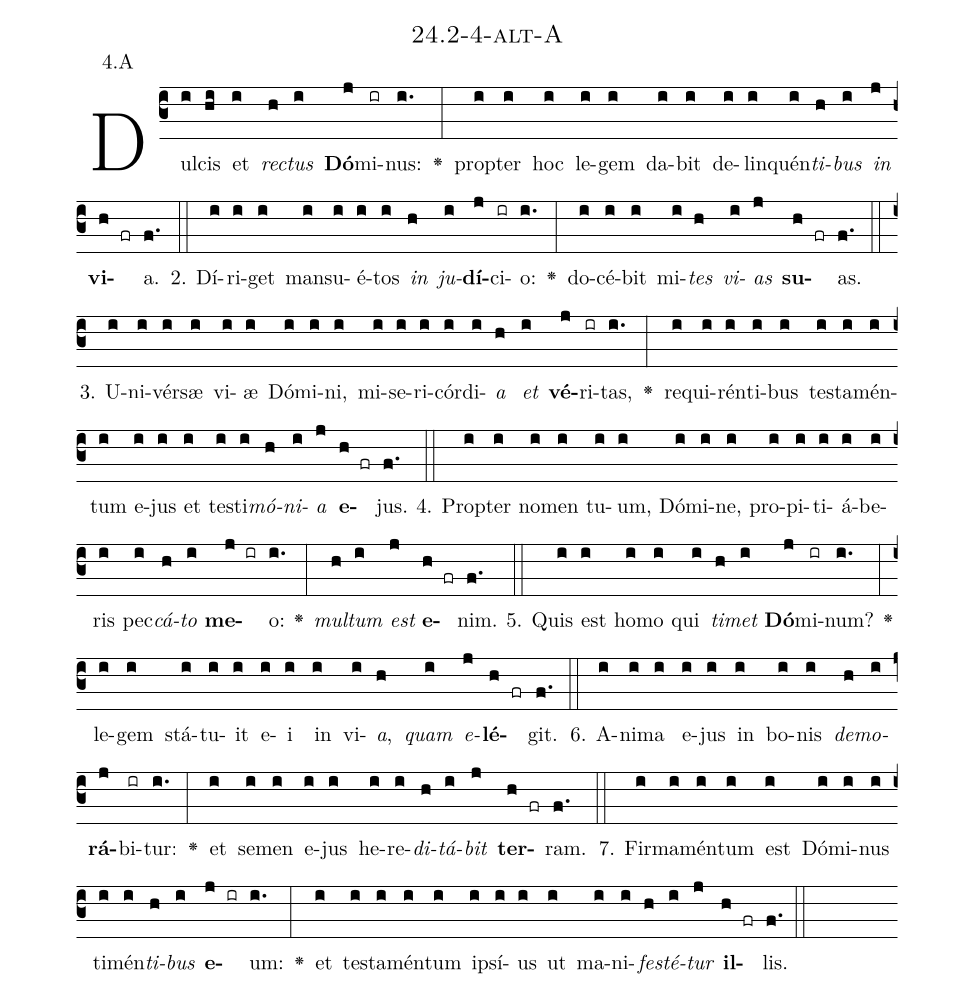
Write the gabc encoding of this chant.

name: 24.2-4-alt-A;
annotation: 4.A;
%%
(c3)Dul(i)cis(hi) et(i) <i>rec</i>(h)<i>tus</i>(i) <b>Dó</b>(j)mi(ir)nus:(i.) <v>\greheightstar</v>(:) prop(i)ter(i) hoc(i) le(i)gem(i) da(i)bit(i) de(i)lin(i)quén(i)<i>ti</i>(h)<i>bus</i>(i) <i>in</i>(j) <b>vi</b>(h fr)a.(f.) (::)
2. Dí(i)ri(i)get(i) man(i)su(i)é(i)tos(i) <i>in</i>(h) <i>ju</i>(i)<b>dí</b>(j)ci(ir)o:(i.) <v>\greheightstar</v>(:) do(i)cé(i)bit(i) mi(i)<i>tes</i>(h) <i>vi</i>(i)<i>as</i>(j) <b>su</b>(h fr)as.(f.) (::)
3. U(i)ni(i)vér(i)sæ(i) vi(i)æ(i) Dó(i)mi(i)ni,(i) mi(i)se(i)ri(i)cór(i)di(i)<i>a</i>(h) <i>et</i>(i) <b>vé</b>(j)ri(ir)tas,(i.) <v>\greheightstar</v>(:) re(i)qui(i)rén(i)ti(i)bus(i) tes(i)ta(i)mén(i)tum(i) e(i)jus(i) et(i) tes(i)ti(i)<i>mó</i>(h)<i>ni</i>(i)<i>a</i>(j) <b>e</b>(h fr)jus.(f.) (::)
4. Prop(i)ter(i) no(i)men(i) tu(i)um,(i) Dó(i)mi(i)ne,(i) pro(i)pi(i)ti(i)á(i)be(i)ris(i) pec(i)<i>cá</i>(h)<i>to</i>(i) <b>me</b>(j ir)o:(i.) <v>\greheightstar</v>(:) <i>mul</i>(h)<i>tum</i>(i) <i>est</i>(j) <b>e</b>(h fr)nim.(f.) (::)
5. Quis(i) est(i) ho(i)mo(i) qui(i) <i>ti</i>(h)<i>met</i>(i) <b>Dó</b>(j)mi(ir)num?(i.) <v>\greheightstar</v>(:) le(i)gem(i) stá(i)tu(i)it(i) e(i)i(i) in(i) vi(i)<i>a</i>,(h) <i>quam</i>(i) <i>e</i>(j)<b>lé</b>(h fr)git.(f.) (::)
6. A(i)ni(i)ma(i) e(i)jus(i) in(i) bo(i)nis(i) <i>de</i>(h)<i>mo</i>(i)<b>rá</b>(j)bi(ir)tur:(i.) <v>\greheightstar</v>(:) et(i) se(i)men(i) e(i)jus(i) he(i)re(i)<i>di</i>(h)<i>tá</i>(i)<i>bit</i>(j) <b>ter</b>(h fr)ram.(f.) (::)
7. Fir(i)ma(i)mén(i)tum(i) est(i) Dó(i)mi(i)nus(i) ti(i)mén(i)<i>ti</i>(h)<i>bus</i>(i) <b>e</b>(j ir)um:(i.) <v>\greheightstar</v>(:) et(i) tes(i)ta(i)mén(i)tum(i) ip(i)sí(i)us(i) ut(i) ma(i)ni(i)<i>fes</i>(h)<i>té</i>(i)<i>tur</i>(j) <b>il</b>(h fr)lis.(f.) (::)
